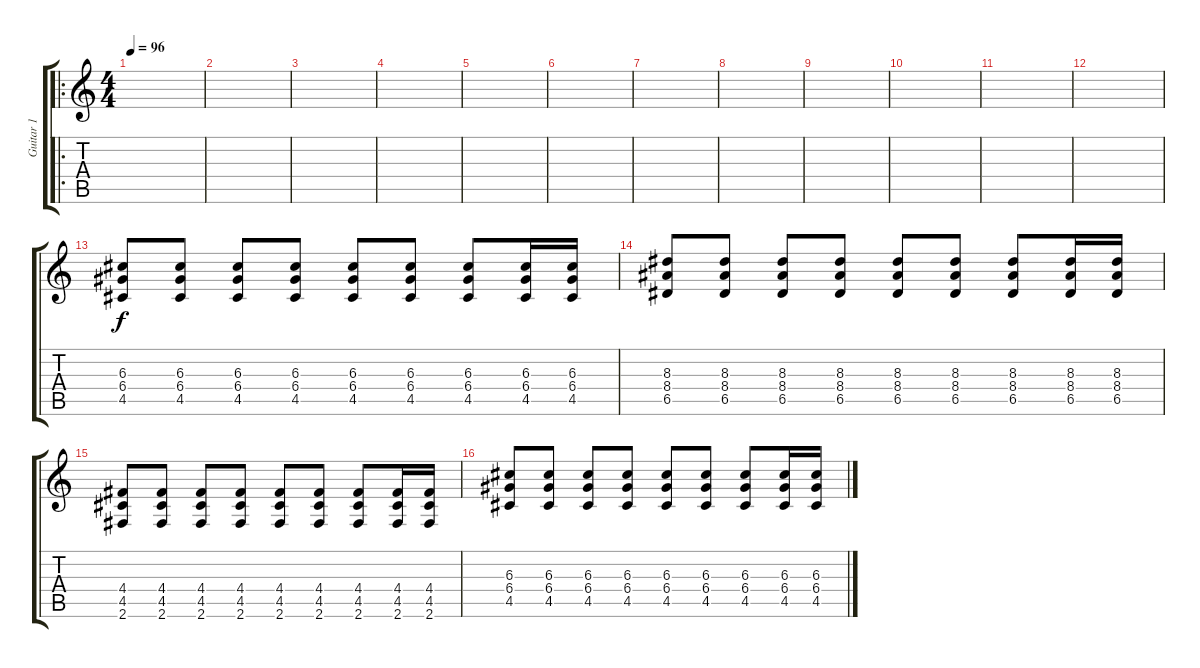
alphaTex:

\track ("Guitar 1" "Guitar 1") {instrument distortionguitar}
\staff {score tabs}
\tuning (E4 B3 G3 D3 A2 E2) {hide}
\ro
\ts (4 4)
\tempo 96
\clef g2
\ks c
|
|
|
|
|
|
|
|
|
|
|
|
(6.3 6.4 4.5).8 (6.3 6.4 4.5).8 (6.3 6.4 4.5).8 (6.3 6.4 4.5).8 (6.3 6.4 4.5).8 (6.3 6.4 4.5).8 (6.3 6.4 4.5).8 (6.3 6.4 4.5).16 (6.3 6.4 4.5).16 |
(8.3 8.4 6.5).8 (8.3 8.4 6.5).8 (8.3 8.4 6.5).8 (8.3 8.4 6.5).8 (8.3 8.4 6.5).8 (8.3 8.4 6.5).8 (8.3 8.4 6.5).8 (8.3 8.4 6.5).16 (8.3 8.4 6.5).16 |
(4.4 4.5 2.6).8 (4.4 4.5 2.6).8 (4.4 4.5 2.6).8 (4.4 4.5 2.6).8 (4.4 4.5 2.6).8 (4.4 4.5 2.6).8 (4.4 4.5 2.6).8 (4.4 4.5 2.6).16 (4.4 4.5 2.6).16 |
(6.3 6.4 4.5).8 (6.3 6.4 4.5).8 (6.3 6.4 4.5).8 (6.3 6.4 4.5).8 (6.3 6.4 4.5).8 (6.3 6.4 4.5).8 (6.3 6.4 4.5).8 (6.3 6.4 4.5).16 (6.3 6.4 4.5).16
